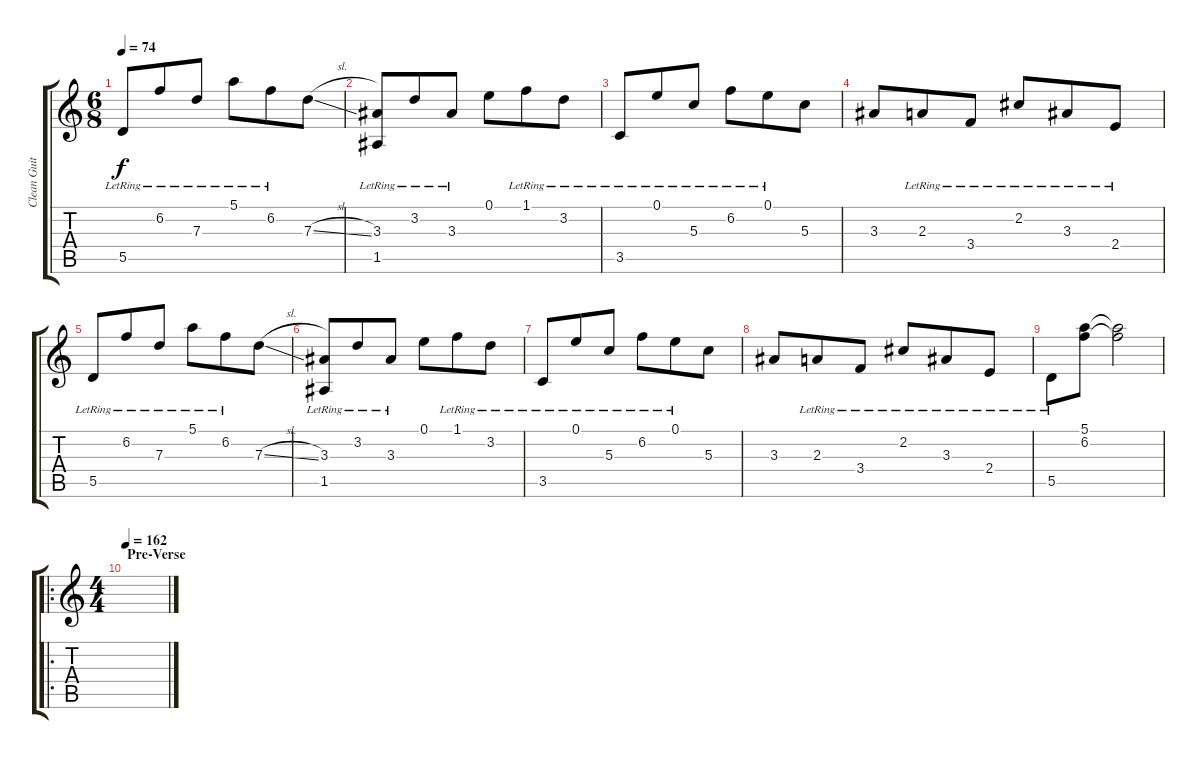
\track ("Clean Guitar" "Clean Guit") {instrument electricguitarjazz}
\staff {score tabs}
\tuning (E4 B3 G3 D3 A2 D2) {hide}
\ts (6 8)
\tempo 74
\clef g2
\ks c
5.5{lr}.8{dy f} 6.2{lr}.8 7.3{lr}.8 5.1{lr}.8 6.2{lr}.8 7.3{sl}.8 |
(3.3{lr} 1.5{lr}).8 3.2{lr}.8 3.3{lr}.8 0.1.8 1.1{lr}.8 3.2{lr}.8 |
3.5{lr}.8 0.1{lr}.8 5.3{lr}.8 6.2{lr}.8 0.1{lr}.8 5.3.8 |
3.3.8 2.3{lr}.8 3.4{lr}.8 2.2{lr}.8 3.3{lr}.8 2.4{lr}.8 |
5.5{lr}.8 6.2{lr}.8 7.3{lr}.8 5.1{lr}.8 6.2{lr}.8 7.3{sl}.8 |
(3.3{lr} 1.5{lr}).8 3.2{lr}.8 3.3{lr}.8 0.1.8 1.1{lr}.8 3.2{lr}.8 |
3.5{lr}.8 0.1{lr}.8 5.3{lr}.8 6.2{lr}.8 0.1{lr}.8 5.3.8 |
3.3.8 2.3{lr}.8 3.4{lr}.8 2.2{lr}.8 3.3{lr}.8 2.4{lr}.8 |
5.5{lr}.8 (5.1 6.2).8 (5.1{t} 6.2{t}).2 |
\ro
\ts (4 4)
\section ("" "Pre-Verse")
\tempo 162
